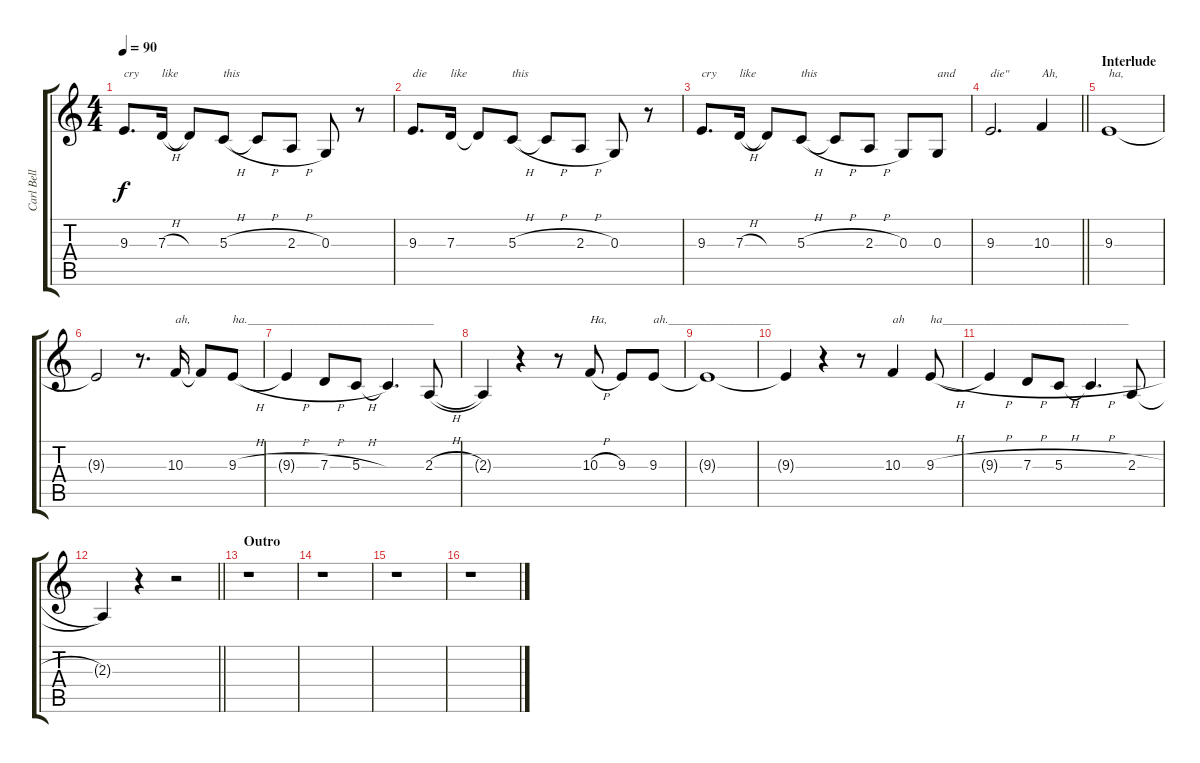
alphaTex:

\track ("Carl Bell (Backing Vocals)" "Carl Bell ") {instrument harmonica}
\staff {score tabs}
\tuning (E4 B3 G3 D3 A2 E2) {hide}
\ts (4 4)
\tempo 90
\clef g2
\ks c
9.3.8{d txt "cry" dy f} 7.3{h}.16{txt "like"} 7.3{t}.8 5.3{h}.8{txt "this"} 5.3{h t}.8 2.3{h}.8 0.3.8 r.8 |
9.3.8{d txt "die"} 7.3.16{txt "like"} 7.3{t}.8 5.3{h}.8{txt "this"} 5.3{h t}.8 2.3{h}.8 0.3.8 r.8 |
9.3.8{d txt "cry"} 7.3{h}.16{txt "like"} 7.3{t}.8 5.3{h}.8{txt "this"} 5.3{h t}.8 2.3{h}.8 0.3.8 0.3.8{txt "and"} |
\barLineRight lightlight
9.3.2{d txt "die\""} 10.3.4{txt "Ah,"} |
\section ("" "Interlude")
9.3.1{txt "ha,"} |
9.3{t}.2 r.8{d} 10.3.16{txt "ah,"} 10.3{t}.8 9.3{h}.8{txt "ha._______________________________"} |
9.3{h t}.4 7.3{h}.8 5.3{h}.8 5.3{t}.4{d} 2.3{h}.8 |
2.3{t}.4 r.4 r.8 10.3{h}.8{txt "Ha,"} 9.3.8 9.3.8{txt "ah._________________"} |
9.3{t}.1 |
9.3{t}.4 r.4 r.8 10.3.4{txt "ah"} 9.3{h}.8{txt "ha_______________________________"} |
9.3{h t}.4 7.3{h}.8 5.3{h}.8 5.3{h t}.4{d} 2.3{h}.8 |
\barLineRight lightlight
2.3{t}.4 r.4 r.2 |
\section ("" "Outro")
r.1 |
r.1 |
r.1 |
r.1
